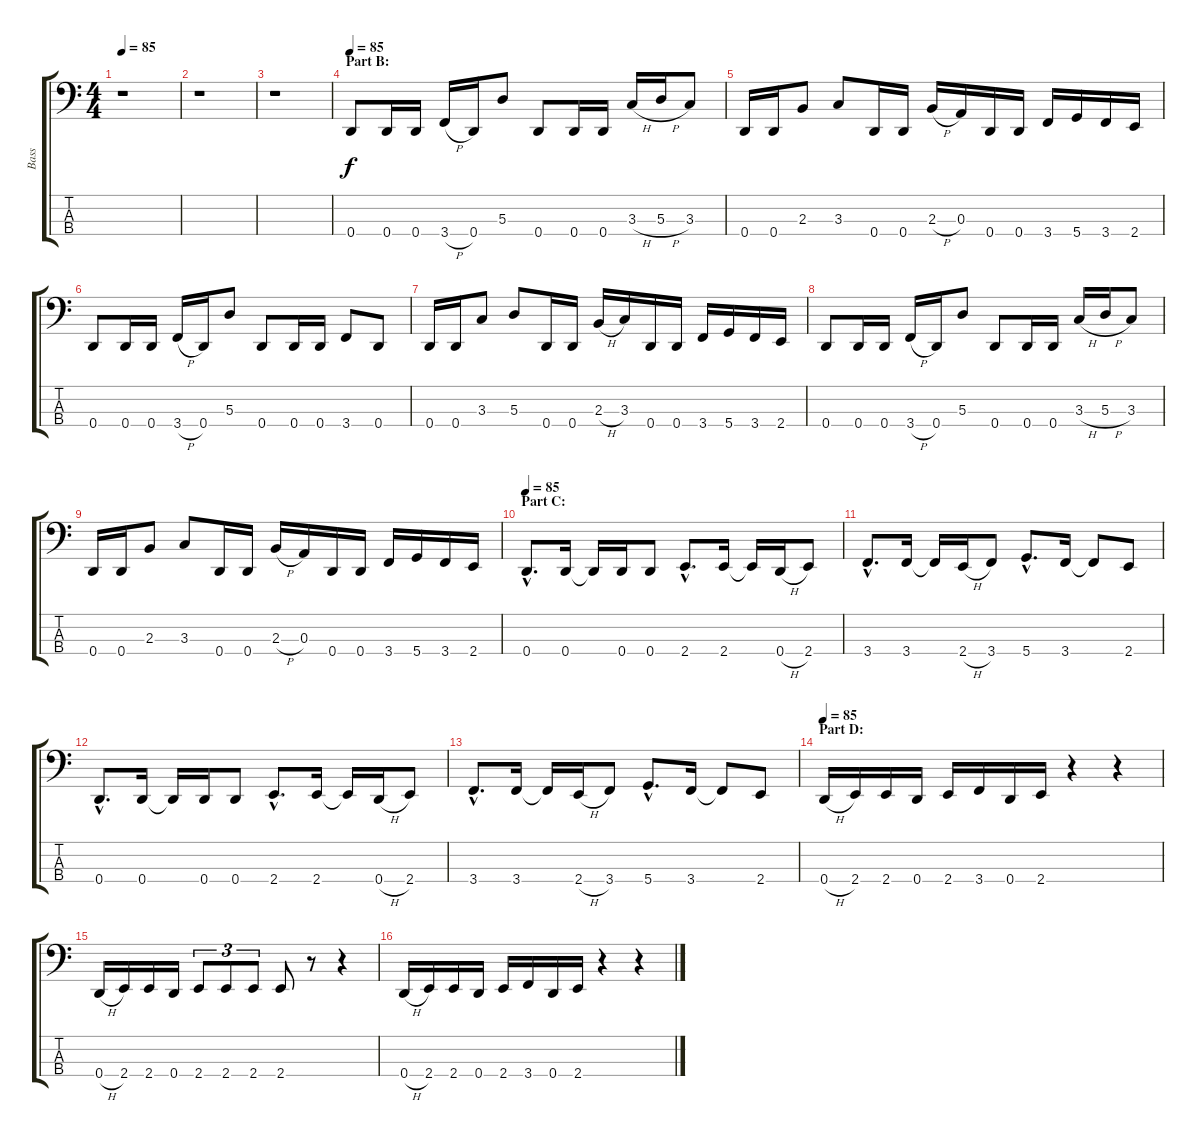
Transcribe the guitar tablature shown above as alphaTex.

\track ("Bass" "Bass") {instrument electricbasspick}
\staff {score tabs}
\tuning (G2 D2 A1 D1) {hide}
\ts (4 4)
\tempo 85
\clef f4
\ks c
r.1{dy f} |
r.1 |
r.1 |
\section ("" "Part B:")
\tempo 85
0.4.8 0.4.16 0.4.16 3.4{h}.16 0.4.16 5.3.8 0.4.8 0.4.16 0.4.16 3.3{h}.16 5.3{h}.16 3.3.8 |
0.4.16 0.4.16 2.3.8 3.3.8 0.4.16 0.4.16 2.3{h}.16 0.3.16 0.4.16 0.4.16 3.4.16 5.4.16 3.4.16 2.4.16 |
0.4.8 0.4.16 0.4.16 3.4{h}.16 0.4.16 5.3.8 0.4.8 0.4.16 0.4.16 3.4.8 0.4.8 |
0.4.16 0.4.16 3.3.8 5.3.8 0.4.16 0.4.16 2.3{h}.16 3.3.16 0.4.16 0.4.16 3.4.16 5.4.16 3.4.16 2.4.16 |
0.4.8 0.4.16 0.4.16 3.4{h}.16 0.4.16 5.3.8 0.4.8 0.4.16 0.4.16 3.3{h}.16 5.3{h}.16 3.3.8 |
0.4.16 0.4.16 2.3.8 3.3.8 0.4.16 0.4.16 2.3{h}.16 0.3.16 0.4.16 0.4.16 3.4.16 5.4.16 3.4.16 2.4.16 |
\section ("" "Part C:")
\tempo 85
0.4{hac}.8{d} 0.4.16 0.4{t}.16 0.4.16 0.4.8 2.4{hac}.8{d} 2.4.16 2.4{t}.16 0.4{h}.16 2.4.8 |
3.4{hac}.8{d} 3.4.16 3.4{t}.16 2.4{h}.16 3.4.8 5.4{hac}.8{d} 3.4.16 3.4{t}.8 2.4.8 |
0.4{hac}.8{d} 0.4.16 0.4{t}.16 0.4.16 0.4.8 2.4{hac}.8{d} 2.4.16 2.4{t}.16 0.4{h}.16 2.4.8 |
3.4{hac}.8{d} 3.4.16 3.4{t}.16 2.4{h}.16 3.4.8 5.4{hac}.8{d} 3.4.16 3.4{t}.8 2.4.8 |
\section ("" "Part D:")
\tempo 85
0.4{h}.16 2.4.16 2.4.16 0.4.16 2.4.16 3.4.16 0.4.16 2.4.16 r.4 r.4 |
0.4{h}.16 2.4.16 2.4.16 0.4.16 2.4.8{tu (3 2)} 2.4.8{tu (3 2)} 2.4.8{tu (3 2)} 2.4.8 r.8 r.4 |
0.4{h}.16 2.4.16 2.4.16 0.4.16 2.4.16 3.4.16 0.4.16 2.4.16 r.4 r.4
